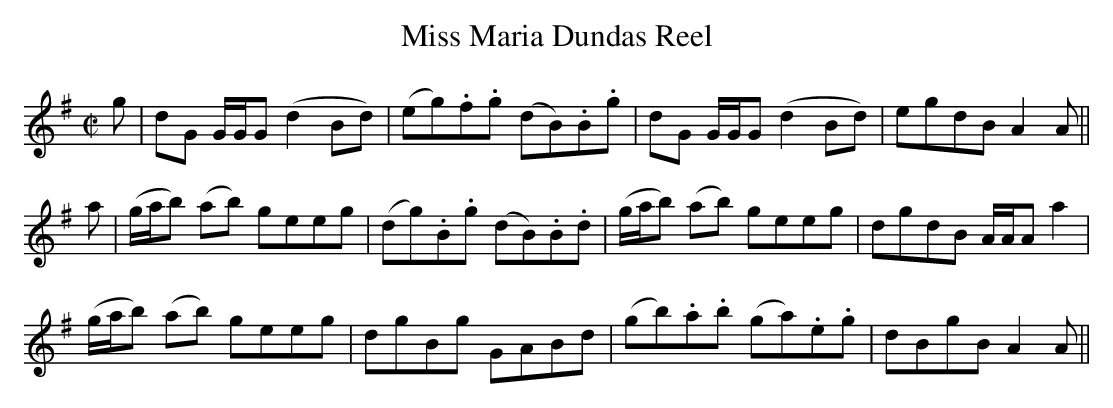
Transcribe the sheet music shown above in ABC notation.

X:1
T:Miss Maria Dundas Reel
M:C|
L:1/8
K:G
g|dG G/G/G (d2 Bd)|(eg).f.g (dB).B.g|dG G/G/G (d2 Bd)|egdB A2A||
a|(g/a/b) (ab) geeg|(dg).B.g (dB).B.d|(g/a/b) (ab) geeg|dgdB A/A/A a2|
(g/a/b) (ab) geeg|dgBg GABd|(gb).a.b (ga).e.g|dBgB A2 A||
